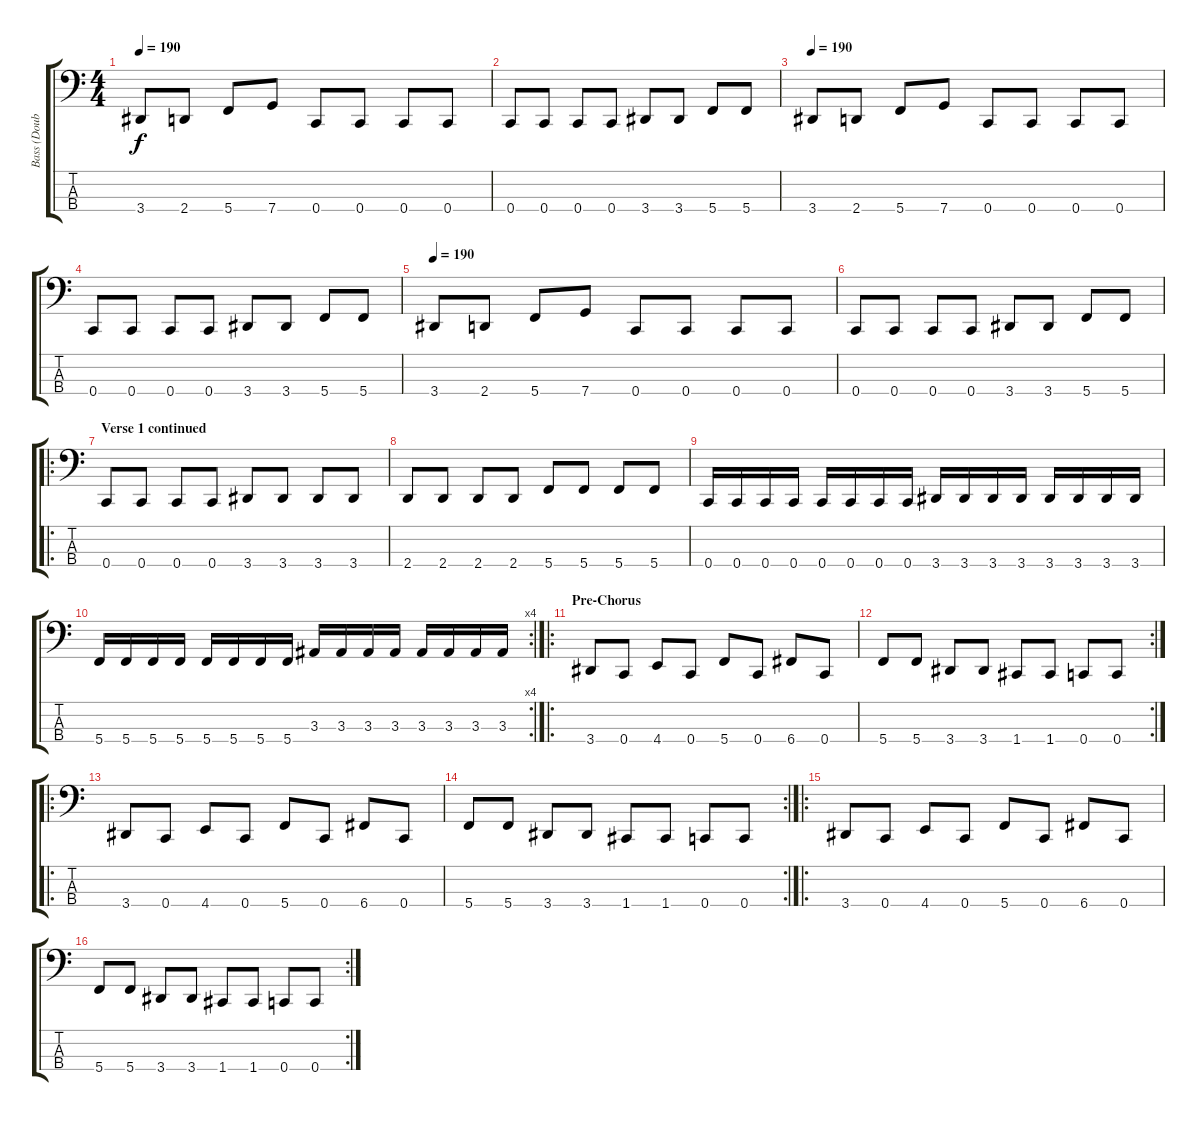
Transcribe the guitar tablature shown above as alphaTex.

\track ("Bass (Double)" "Bass (Doub") {instrument slapbass1}
\staff {score tabs}
\tuning (F2 C2 G1 C1) {hide}
\ts (4 4)
\tempo 190
\clef f4
\ks c
3.4.8{dy f} 2.4.8 5.4.8 7.4.8 0.4.8 0.4.8 0.4.8 0.4.8 |
0.4.8 0.4.8 0.4.8 0.4.8 3.4.8 3.4.8 5.4.8 5.4.8 |
\tempo 190
3.4.8 2.4.8 5.4.8 7.4.8 0.4.8 0.4.8 0.4.8 0.4.8 |
0.4.8 0.4.8 0.4.8 0.4.8 3.4.8 3.4.8 5.4.8 5.4.8 |
\tempo 190
3.4.8 2.4.8 5.4.8 7.4.8 0.4.8 0.4.8 0.4.8 0.4.8 |
0.4.8 0.4.8 0.4.8 0.4.8 3.4.8 3.4.8 5.4.8 5.4.8 |
\ro
\section ("" "Verse 1 continued")
0.4.8 0.4.8 0.4.8 0.4.8 3.4.8 3.4.8 3.4.8 3.4.8 |
2.4.8 2.4.8 2.4.8 2.4.8 5.4.8 5.4.8 5.4.8 5.4.8 |
0.4.16 0.4.16 0.4.16 0.4.16 0.4.16 0.4.16 0.4.16 0.4.16 3.4.16 3.4.16 3.4.16 3.4.16 3.4.16 3.4.16 3.4.16 3.4.16 |
\rc 4
5.4.16 5.4.16 5.4.16 5.4.16 5.4.16 5.4.16 5.4.16 5.4.16 3.3.16 3.3.16 3.3.16 3.3.16 3.3.16 3.3.16 3.3.16 3.3.16 |
\ro
\section ("" "Pre-Chorus")
3.4.8 0.4.8 4.4.8 0.4.8 5.4.8 0.4.8 6.4.8 0.4.8 |
\rc 2
5.4.8 5.4.8 3.4.8 3.4.8 1.4.8 1.4.8 0.4.8 0.4.8 |
\ro
3.4.8 0.4.8 4.4.8 0.4.8 5.4.8 0.4.8 6.4.8 0.4.8 |
\rc 2
5.4.8 5.4.8 3.4.8 3.4.8 1.4.8 1.4.8 0.4.8 0.4.8 |
\ro
3.4.8 0.4.8 4.4.8 0.4.8 5.4.8 0.4.8 6.4.8 0.4.8 |
\rc 2
5.4.8 5.4.8 3.4.8 3.4.8 1.4.8 1.4.8 0.4.8 0.4.8
